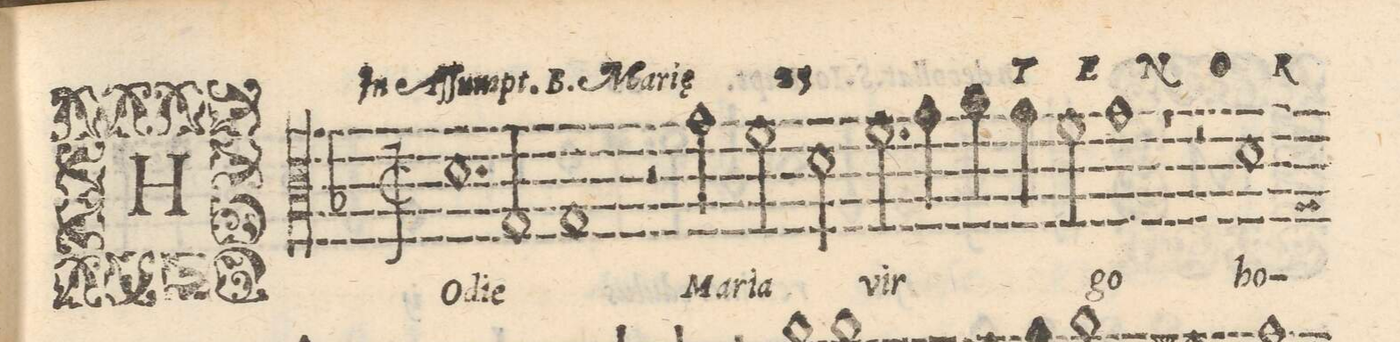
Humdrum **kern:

**kern	**text
*I"TENORE	*
*clefC3	*
*k[b-]	*
*met(C|)	*
*M2/2	*
1.d	HO-
=2-	=2-
2G/	-di-
=3-	=3-
1G	-e
=4-	=4-
2r	.
2g\	Ma-
=5-	=5-
2f\	-ri-
2d\	-a
=6-	=6-
2.f\	vir-
4g\	.
=7-	=7-
4a\	.
4g\	.
2f\	.
=8-	=8-
1g	go
=9-	=9-
1r	.
=10-	=10-
2r	.
1d\	ho-
*-	*-
